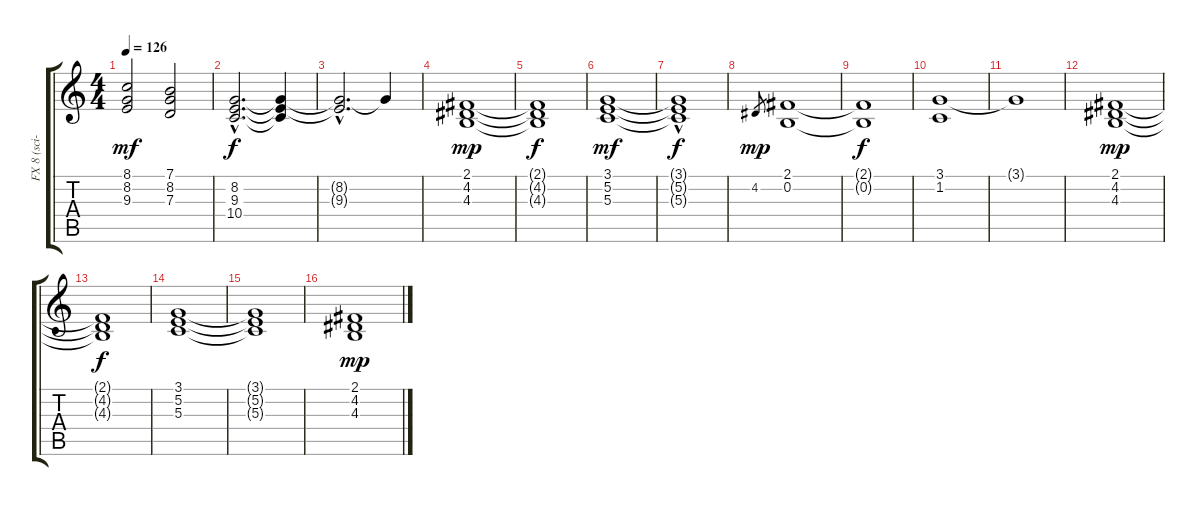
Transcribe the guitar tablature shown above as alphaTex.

\track ("FX 8 (sci-fi)" "FX 8 (sci-") {instrument fx8scifi}
\staff {score tabs}
\tuning (E4 B3 G3 D3 A2 E2) {hide}
\ts (4 4)
\tempo 126
\clef g2
\ks c
(8.1 8.2 9.3).2{dy mf} (7.1 8.2 7.3).2 |
(8.2{hac} 9.3{hac} 10.4{hac}).2{d dy f} (8.2{t} 9.3{t} 10.4{t}).4 |
(8.2{hac t} 9.3{hac t}).2{d} 8.2{t}.4 |
(2.1 4.2 4.3).1{dy mp} |
(2.1{t} 4.2{t} 4.3{t}).1{dy f} |
(3.1 5.2 5.3).1{dy mf volume 8} |
(3.1{t} 5.2{t} 5.3{hac t}).1{dy f} |
4.2.8{gr dy mp} (2.1 0.2).1 |
(2.1{t} 0.2{t}).1{dy f} |
(3.1 1.2).1 |
3.1{t}.1 |
(2.1 4.2 4.3).1{dy mp volume 10} |
(2.1{t} 4.2{t} 4.3{t}).1{dy f} |
(3.1 5.2 5.3).1 |
(3.1{t} 5.2{t} 5.3{t}).1 |
(2.1 4.2 4.3).1{dy mp}
